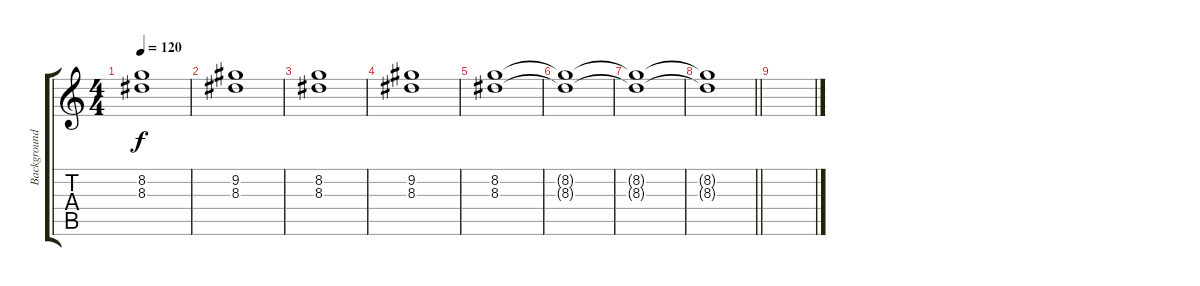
\track ("Background Guitar" "Background") {instrument distortionguitar}
\staff {score tabs}
\tuning (E4 B3 G3 D3 A2 E2) {hide}
\ts (4 4)
\tempo 120
\clef g2
\ks c
(8.2 8.3).1{dy f} |
(9.2 8.3).1 |
(8.2 8.3).1 |
(9.2 8.3).1 |
(8.2 8.3).1 |
(8.2{t} 8.3{t}).1 |
(8.2{t} 8.3{t}).1 |
\barLineRight lightlight
(8.2{t} 8.3{t}).1 |
\section ("" "")
